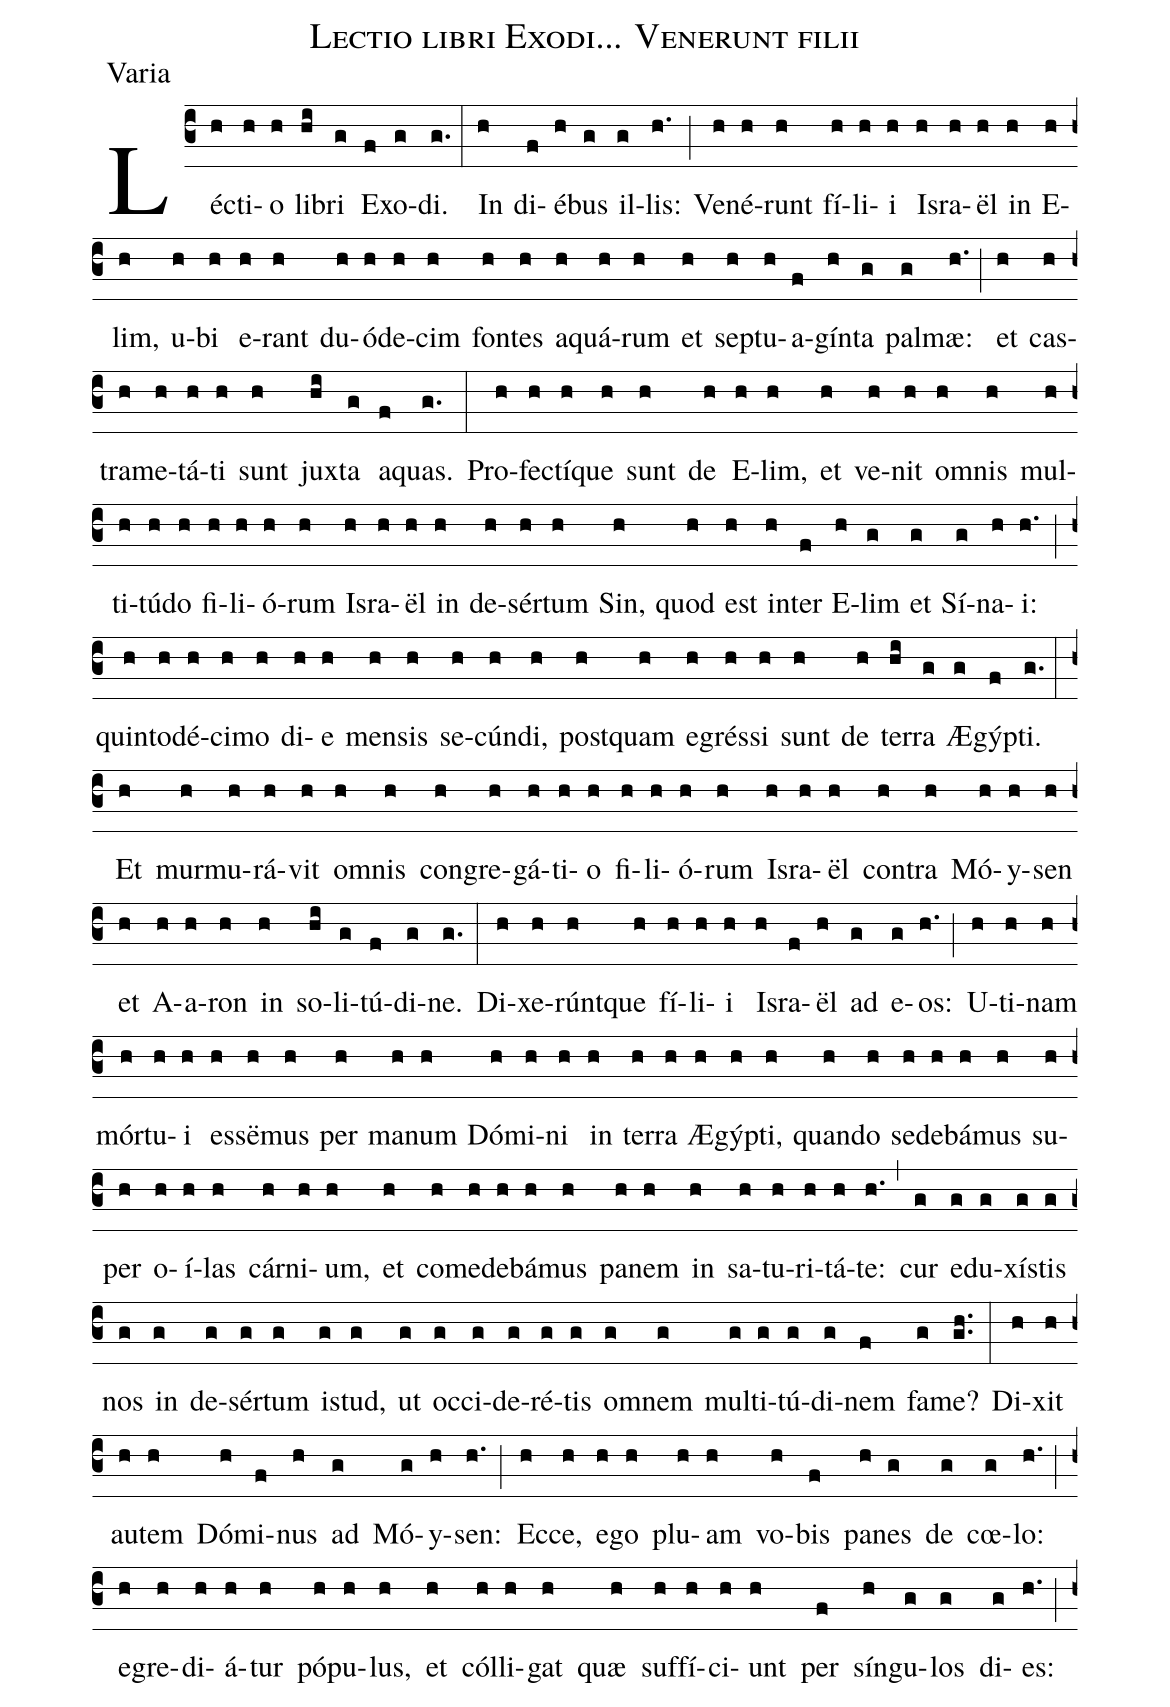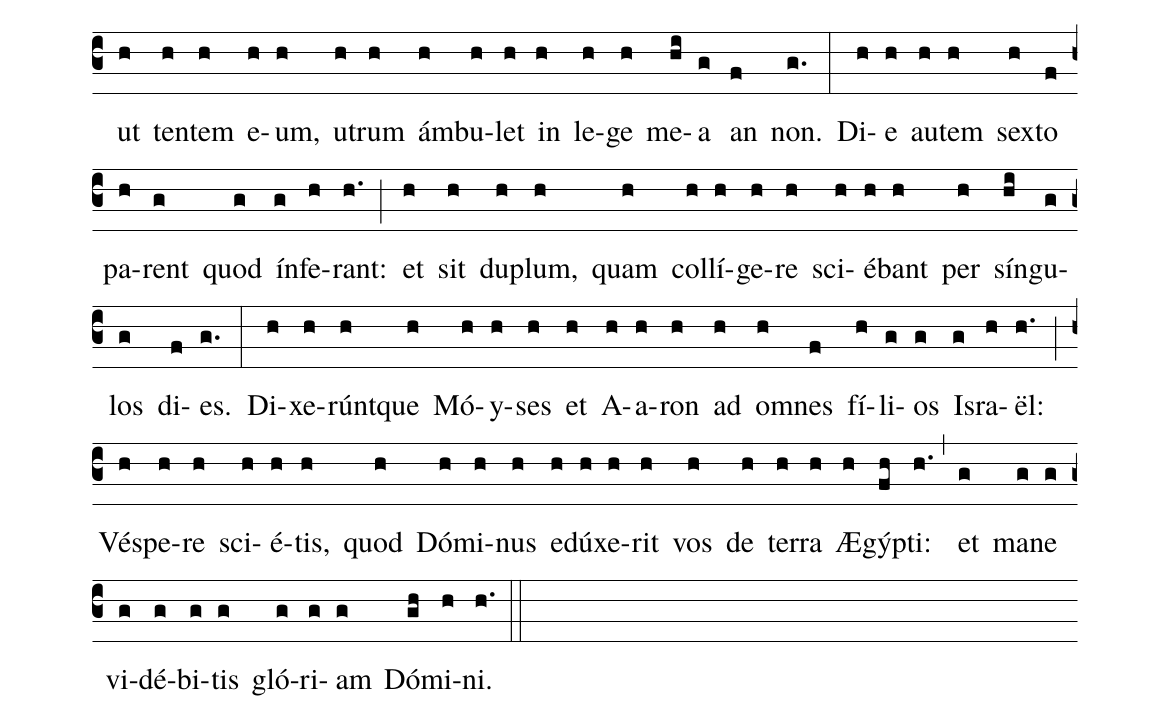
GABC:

name:Lectio libri Exodi... Venerunt filii;
office-part:Varia;
%%
(c3) Léc(h)ti(h)o(h) li(hi)bri(g) E(f)xo(g)di.(g.) (:) In(h) di(f)é(h)bus(g) il(g)lis:(h.) (;) Ve(h)né(h)runt(h) fí(h)li(h)i(h) Is(h)ra(h)ël(h) in(h) E(h)lim,(h) u(h)bi(h) e(h)rant(h) du(h)ó(h)de(h)cim(h) fon(h)tes(h) a(h)quá(h)rum(h) et(h) sep(h)tu(h)a(f)gín(h)ta(g) pal(g)mæ:(h.) (;) et(h) cas(h)tra(h)me(h)tá(h)ti(h) sunt(h) jux(hi)ta(g) a(f)quas.(g.) (:) Pro(h)fec(h)tí(h)que(h) sunt(h) de(h) E(h)lim,(h) et(h) ve(h)nit(h) om(h)nis(h) mul(h)ti(h)tú(h)do(h) fi(h)li(h)ó(h)rum(h) Is(h)ra(h)ël(h) in(h) de(h)sér(h)tum(h) Sin,(h) quod(h) est(h) in(h)ter(f) E(h)lim(g) et(g) Sí(g)na(h)i:(h.) (;) quin(h)to(h)dé(h)ci(h)mo(h) di(h)e(h) men(h)sis(h) se(h)cún(h)di,(h) post(h)quam(h) e(h)grés(h)si(h) sunt(h) de(h) ter(hi)ra(g) Æ(g)gýp(f)ti.(g.) (:) Et(h) mur(h)mu(h)rá(h)vit(h) om(h)nis(h) con(h)gre(h)gá(h)ti(h)o(h) fi(h)li(h)ó(h)rum(h) Is(h)ra(h)ël(h) con(h)tra(h) Mó(h)y(h)sen(h) et(h) A(h)a(h)ron(h) in(h) so(hi)li(g)tú(f)di(g)ne.(g.) (:) Di(h)xe(h)rúnt(h)que(h) fí(h)li(h)i(h) Is(h)ra(f)ël(h) ad(g) e(g)os:(h.) (;) U(h)ti(h)nam(h) mór(h)tu(h)i(h) es(h)së(h)mus(h) per(h) ma(h)num(h) Dó(h)mi(h)ni(h) in(h) ter(h)ra(h) Æ(h)gýp(h)ti,(h) quan(h)do(h) se(h)de(h)bá(h)mus(h) su(h)per(h) o(h)í(h)las(h) cár(h)ni(h)um,(h) et(h) com(h)e(h)de(h)bá(h)mus(h) pa(h)nem(h) in(h) sa(h)tu(h)ri(h)tá(h)te:(h.) (,) cur(g) e(g)du(g)xís(g)tis(g) nos(g) in(g) de(g)sér(g)tum(g) is(g)tud,(g) ut(g) oc(g)ci(g)de(g)ré(g)tis(g) om(g)nem(g) mul(g)ti(g)tú(g)di(g)nem(f) fa(g)me?(gh..) (:) Di(h)xit(h) au(h)tem(h) Dó(h)mi(f)nus(h) ad(g) Mó(g)y(h)sen:(h.) (;) Ec(h)ce,(h) e(h)go(h) plu(h)am(h) vo(h)bis(f) pa(h)nes(g) de(g) cœ(g)lo:(h.) (;) e(h)gre(h)di(h)á(h)tur(h) pó(h)pu(h)lus,(h) et(h) cól(h)li(h)gat(h) quæ(h) suf(h)fí(h)ci(h)unt(h) per(f) sín(h)gu(g)los(g) di(g)es:(h.) (;) ut(h) ten(h)tem(h) e(h)um,(h) u(h)trum(h) ám(h)bu(h)let(h) in(h) le(h)ge(h) me(hi)a(g) an(f) non.(g.) (:) Di(h)e(h) au(h)tem(h) sex(h)to(f) pa(h)rent(g) quod(g) ín(g)fe(h)rant:(h.) (;) et(h) sit(h) du(h)plum,(h) quam(h) col(h)lí(h)ge(h)re(h) sci(h)é(h)bant(h) per(h) sín(hi)gu(g)los(g) di(f)es.(g.) (:) Di(h)xe(h)rúnt(h)que(h) Mó(h)y(h)ses(h) et(h) A(h)a(h)ron(h) ad(h) om(h)nes(f) fí(h)li(g)os(g) Is(g)ra(h)ël:(h.) (;) Vés(h)pe(h)re(h) sci(h)é(h)tis,(h) quod(h) Dó(h)mi(h)nus(h) e(h)dú(h)xe(h)rit(h) vos(h) de(h) ter(h)ra(h) Æ(h)gýp(fh)ti:(h.) (,) et(g) ma(g)ne(g) vi(g)dé(g)bi(g)tis(g) gló(g)ri(g)am(g) Dó(gh)mi(h)ni.(h.) (::)
